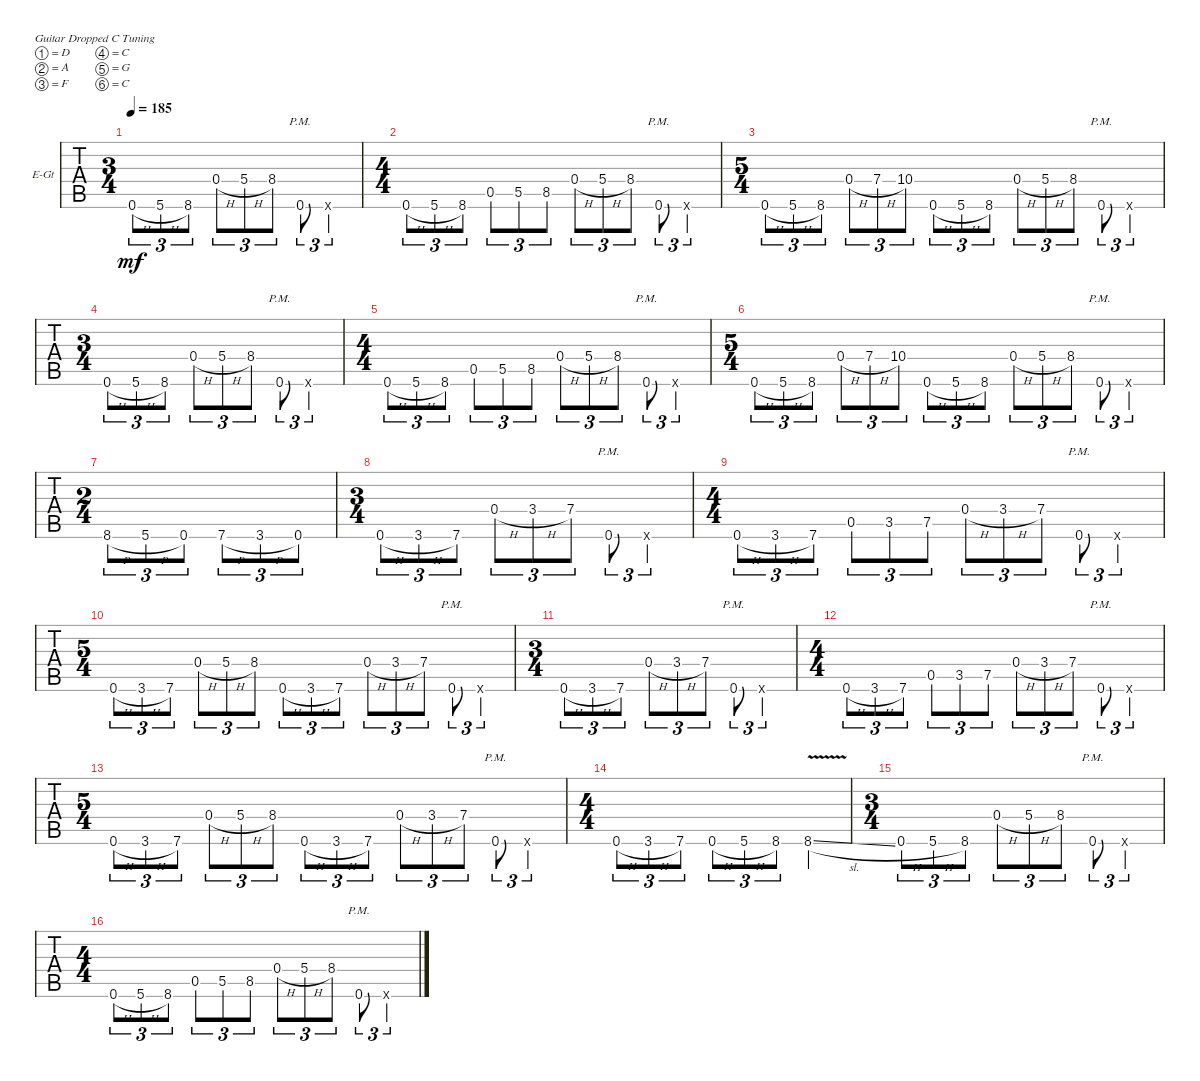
\defaultSystemsLayout 4
\bracketExtendMode groupsimilarinstruments
\firstSystemTrackNameOrientation horizontal
\otherSystemsTrackNameOrientation horizontal
\track ("Geo" "E-Gt") {instrument distortionguitar}
\staff {tabs}
\tuning (D4 A3 F3 C3 G2 C2)
\ts (3 4)
\tempo 185
\clef g2
\ks c
0.6{h}.8{tu (3 2) dy mf instrument distortionguitar} 5.6{h}.8{tu (3 2)} 8.6.8{tu (3 2)} 0.4{h}.8{tu (3 2)} 5.4{h}.8{tu (3 2)} 8.4.8{tu (3 2)} 0.6{pm}.8{tu (3 2)} 0.6{x}.4{tu (3 2)} |
\ts (4 4)
0.6{h}.8{tu (3 2)} 5.6{h}.8{tu (3 2)} 8.6.8{tu (3 2)} 0.5.8{tu (3 2)} 5.5.8{tu (3 2)} 8.5.8{tu (3 2)} 0.4{h}.8{tu (3 2)} 5.4{h}.8{tu (3 2)} 8.4.8{tu (3 2)} 0.6{pm}.8{tu (3 2)} 0.6{x}.4{tu (3 2)} |
\ts (5 4)
0.6{h}.8{tu (3 2)} 5.6{h}.8{tu (3 2)} 8.6.8{tu (3 2)} 0.4{h}.8{tu (3 2)} 7.4{h}.8{tu (3 2)} 10.4.8{tu (3 2)} 0.6{h}.8{tu (3 2)} 5.6{h}.8{tu (3 2)} 8.6.8{tu (3 2)} 0.4{h}.8{tu (3 2)} 5.4{h}.8{tu (3 2)} 8.4.8{tu (3 2)} 0.6{pm}.8{tu (3 2)} 0.6{x}.4{tu (3 2)} |
\ts (3 4)
0.6{h}.8{tu (3 2)} 5.6{h}.8{tu (3 2)} 8.6.8{tu (3 2)} 0.4{h}.8{tu (3 2)} 5.4{h}.8{tu (3 2)} 8.4.8{tu (3 2)} 0.6{pm}.8{tu (3 2)} 0.6{x}.4{tu (3 2)} |
\ts (4 4)
0.6{h}.8{tu (3 2)} 5.6{h}.8{tu (3 2)} 8.6.8{tu (3 2)} 0.5.8{tu (3 2)} 5.5.8{tu (3 2)} 8.5.8{tu (3 2)} 0.4{h}.8{tu (3 2)} 5.4{h}.8{tu (3 2)} 8.4.8{tu (3 2)} 0.6{pm}.8{tu (3 2)} 0.6{x}.4{tu (3 2)} |
\ts (5 4)
0.6{h}.8{tu (3 2)} 5.6{h}.8{tu (3 2)} 8.6.8{tu (3 2)} 0.4{h}.8{tu (3 2)} 7.4{h}.8{tu (3 2)} 10.4.8{tu (3 2)} 0.6{h}.8{tu (3 2)} 5.6{h}.8{tu (3 2)} 8.6.8{tu (3 2)} 0.4{h}.8{tu (3 2)} 5.4{h}.8{tu (3 2)} 8.4.8{tu (3 2)} 0.6{pm}.8{tu (3 2)} 0.6{x}.4{tu (3 2)} |
\ts (2 4)
8.6{h}.8{tu (3 2)} 5.6{h}.8{tu (3 2)} 0.6.8{tu (3 2)} 7.6{h}.8{tu (3 2)} 3.6{h}.8{tu (3 2)} 0.6.8{tu (3 2)} |
\ts (3 4)
0.6{h}.8{tu (3 2)} 3.6{h}.8{tu (3 2)} 7.6.8{tu (3 2)} 0.4{h}.8{tu (3 2)} 3.4{h}.8{tu (3 2)} 7.4.8{tu (3 2)} 0.6{pm}.8{tu (3 2)} 0.6{x}.4{tu (3 2)} |
\ts (4 4)
0.6{h}.8{tu (3 2)} 3.6{h}.8{tu (3 2)} 7.6.8{tu (3 2)} 0.5.8{tu (3 2)} 3.5.8{tu (3 2)} 7.5.8{tu (3 2)} 0.4{h}.8{tu (3 2)} 3.4{h}.8{tu (3 2)} 7.4.8{tu (3 2)} 0.6{pm}.8{tu (3 2)} 0.6{x}.4{tu (3 2)} |
\ts (5 4)
0.6{h}.8{tu (3 2)} 3.6{h}.8{tu (3 2)} 7.6.8{tu (3 2)} 0.4{h}.8{tu (3 2)} 5.4{h}.8{tu (3 2)} 8.4.8{tu (3 2)} 0.6{h}.8{tu (3 2)} 3.6{h}.8{tu (3 2)} 7.6.8{tu (3 2)} 0.4{h}.8{tu (3 2)} 3.4{h}.8{tu (3 2)} 7.4.8{tu (3 2)} 0.6{pm}.8{tu (3 2)} 0.6{x}.4{tu (3 2)} |
\ts (3 4)
0.6{h}.8{tu (3 2)} 3.6{h}.8{tu (3 2)} 7.6.8{tu (3 2)} 0.4{h}.8{tu (3 2)} 3.4{h}.8{tu (3 2)} 7.4.8{tu (3 2)} 0.6{pm}.8{tu (3 2)} 0.6{x}.4{tu (3 2)} |
\ts (4 4)
0.6{h}.8{tu (3 2)} 3.6{h}.8{tu (3 2)} 7.6.8{tu (3 2)} 0.5.8{tu (3 2)} 3.5.8{tu (3 2)} 7.5.8{tu (3 2)} 0.4{h}.8{tu (3 2)} 3.4{h}.8{tu (3 2)} 7.4.8{tu (3 2)} 0.6{pm}.8{tu (3 2)} 0.6{x}.4{tu (3 2)} |
\ts (5 4)
0.6{h}.8{tu (3 2)} 3.6{h}.8{tu (3 2)} 7.6.8{tu (3 2)} 0.4{h}.8{tu (3 2)} 5.4{h}.8{tu (3 2)} 8.4.8{tu (3 2)} 0.6{h}.8{tu (3 2)} 3.6{h}.8{tu (3 2)} 7.6.8{tu (3 2)} 0.4{h}.8{tu (3 2)} 3.4{h}.8{tu (3 2)} 7.4.8{tu (3 2)} 0.6{pm}.8{tu (3 2)} 0.6{x}.4{tu (3 2)} |
\ts (4 4)
0.6{h}.8{tu (3 2)} 3.6{h}.8{tu (3 2)} 7.6.8{tu (3 2)} 0.6{h}.8{tu (3 2)} 5.6{h}.8{tu (3 2)} 8.6.8{tu (3 2)} 8.6{v sl hac}.4 |
\ts (3 4)
0.6{h}.8{tu (3 2)} 5.6{h}.8{tu (3 2)} 8.6.8{tu (3 2)} 0.4{h}.8{tu (3 2)} 5.4{h}.8{tu (3 2)} 8.4.8{tu (3 2)} 0.6{pm}.8{tu (3 2)} 0.6{x}.4{tu (3 2)} |
\ts (4 4)
0.6{h}.8{tu (3 2)} 5.6{h}.8{tu (3 2)} 8.6.8{tu (3 2)} 0.5.8{tu (3 2)} 5.5.8{tu (3 2)} 8.5.8{tu (3 2)} 0.4{h}.8{tu (3 2)} 5.4{h}.8{tu (3 2)} 8.4.8{tu (3 2)} 0.6{pm}.8{tu (3 2)} 0.6{x}.4{tu (3 2)}
